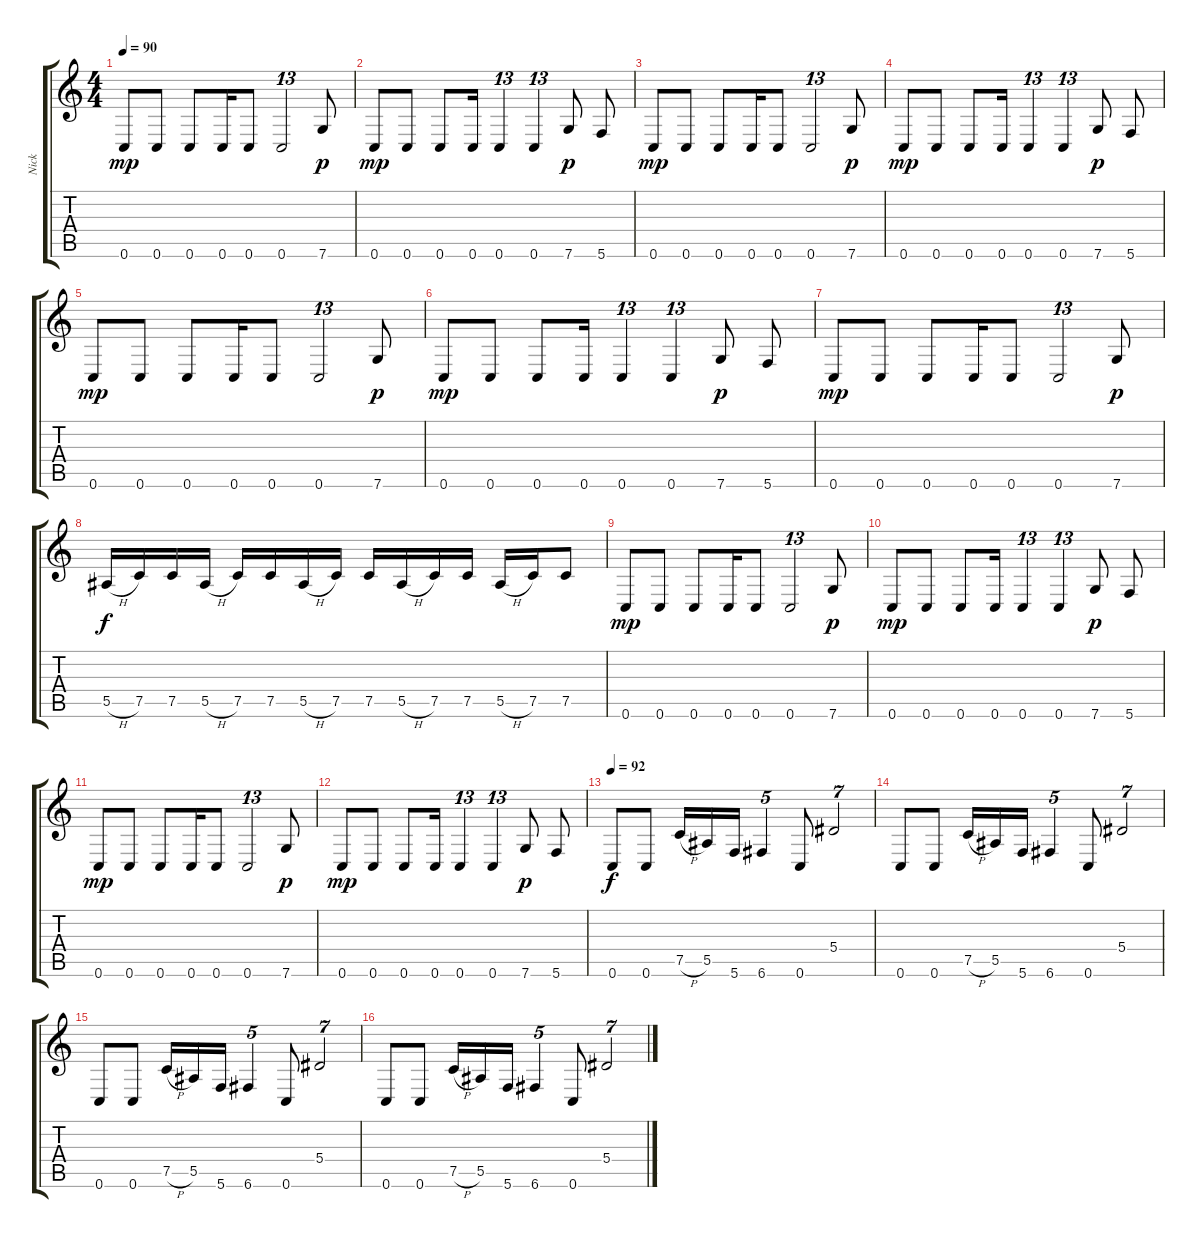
\track ("Nick" "Nick") {instrument electricbassfinger}
\staff {score tabs}
\tuning (C4 G3 Eb3 Bb2 F2 C2) {hide}
\ts (4 4)
\tempo 90
\clef g2
\ks c
0.6.8{dy mp} 0.6.8 0.6.8 0.6.16 0.6.8 0.6.2{tu (13 8)} 7.6.8{dy p} |
0.6.8{dy mp} 0.6.8 0.6.8 0.6.16 0.6.4{tu (13 8)} 0.6.4{tu (13 8)} 7.6.8{dy p} 5.6.8 |
0.6.8{dy mp} 0.6.8 0.6.8 0.6.16 0.6.8 0.6.2{tu (13 8)} 7.6.8{dy p} |
0.6.8{dy mp} 0.6.8 0.6.8 0.6.16 0.6.4{tu (13 8)} 0.6.4{tu (13 8)} 7.6.8{dy p} 5.6.8 |
0.6.8{dy mp} 0.6.8 0.6.8 0.6.16 0.6.8 0.6.2{tu (13 8)} 7.6.8{dy p} |
0.6.8{dy mp} 0.6.8 0.6.8 0.6.16 0.6.4{tu (13 8)} 0.6.4{tu (13 8)} 7.6.8{dy p} 5.6.8 |
0.6.8{dy mp} 0.6.8 0.6.8 0.6.16 0.6.8 0.6.2{tu (13 8)} 7.6.8{dy p} |
5.5{h}.16{dy f} 7.5.16 7.5.16 5.5{h}.16 7.5.16 7.5.16 5.5{h}.16 7.5.16 7.5.16 5.5{h}.16 7.5.16 7.5.16 5.5{h}.16 7.5.16 7.5.8 |
0.6.8{dy mp} 0.6.8 0.6.8 0.6.16 0.6.8 0.6.2{tu (13 8)} 7.6.8{dy p} |
0.6.8{dy mp} 0.6.8 0.6.8 0.6.16 0.6.4{tu (13 8)} 0.6.4{tu (13 8)} 7.6.8{dy p} 5.6.8 |
0.6.8{dy mp} 0.6.8 0.6.8 0.6.16 0.6.8 0.6.2{tu (13 8)} 7.6.8{dy p} |
0.6.8{dy mp} 0.6.8 0.6.8 0.6.16 0.6.4{tu (13 8)} 0.6.4{tu (13 8)} 7.6.8{dy p} 5.6.8 |
\tempo 92
0.6.8{dy f balance 4} 0.6.8 7.5{h}.16 5.5.16 5.6.16 6.6.4{tu (5 4)} 0.6.8 5.4.2{tu (7 4)} |
0.6.8{balance 4} 0.6.8 7.5{h}.16 5.5.16 5.6.16 6.6.4{tu (5 4)} 0.6.8 5.4.2{tu (7 4)} |
0.6.8{balance 4} 0.6.8 7.5{h}.16 5.5.16 5.6.16 6.6.4{tu (5 4)} 0.6.8 5.4.2{tu (7 4)} |
0.6.8{balance 4} 0.6.8 7.5{h}.16 5.5.16 5.6.16 6.6.4{tu (5 4)} 0.6.8 5.4.2{tu (7 4)}
